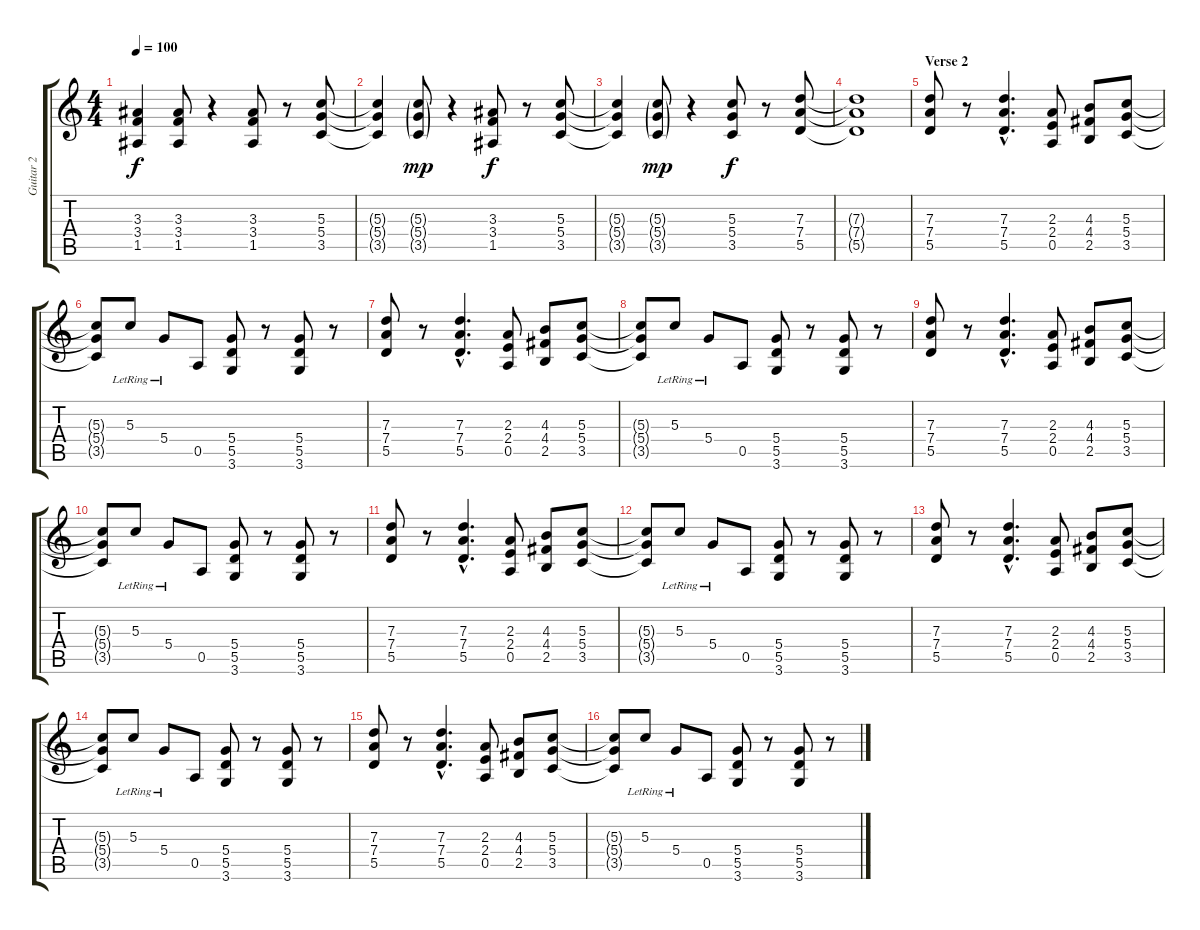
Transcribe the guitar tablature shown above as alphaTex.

\track ("Guitar 2" "Guitar 2") {instrument distortionguitar}
\staff {score tabs}
\tuning (E4 B3 G3 D3 A2 E2) {hide}
\ts (4 4)
\tempo 100
\clef g2
\ks c
(3.3 3.4 1.5).4{dy f} (3.3 3.4 1.5).8 r.4 (3.3 3.4 1.5).8 r.8 (5.3 5.4 3.5).8 |
(5.3{t} 5.4{t} 3.5{t}).4 (5.3{g} 5.4{g} 3.5{g}).8{dy mp} r.4 (3.3 3.4 1.5).8{dy f} r.8 (5.3 5.4 3.5).8 |
(5.3{t} 5.4{t} 3.5{t}).4 (5.3{g} 5.4{g} 3.5{g}).8{dy mp} r.4 (5.3 5.4 3.5).8{dy f} r.8 (7.3 7.4 5.5).8 |
(7.3{t} 7.4{t} 5.5{t}).1 |
\section ("" "Verse 2")
(7.3 7.4 5.5).8 r.8 (7.3{hac} 7.4{hac} 5.5{hac}).4{d} (2.3 2.4 0.5).8 (4.3 4.4 2.5).8 (5.3 5.4 3.5).8 |
(5.3{t} 5.4{t} 3.5{t}).8 5.3{lr}.8 5.4{lr}.8 0.5.8 (5.4 5.5 3.6).8 r.8 (5.4 5.5 3.6).8 r.8 |
(7.3 7.4 5.5).8 r.8 (7.3{hac} 7.4{hac} 5.5{hac}).4{d} (2.3 2.4 0.5).8 (4.3 4.4 2.5).8 (5.3 5.4 3.5).8 |
(5.3{t} 5.4{t} 3.5{t}).8 5.3{lr}.8 5.4{lr}.8 0.5.8 (5.4 5.5 3.6).8 r.8 (5.4 5.5 3.6).8 r.8 |
(7.3 7.4 5.5).8 r.8 (7.3{hac} 7.4{hac} 5.5{hac}).4{d} (2.3 2.4 0.5).8 (4.3 4.4 2.5).8 (5.3 5.4 3.5).8 |
(5.3{t} 5.4{t} 3.5{t}).8 5.3{lr}.8 5.4{lr}.8 0.5.8 (5.4 5.5 3.6).8 r.8 (5.4 5.5 3.6).8 r.8 |
(7.3 7.4 5.5).8 r.8 (7.3{hac} 7.4{hac} 5.5{hac}).4{d} (2.3 2.4 0.5).8 (4.3 4.4 2.5).8 (5.3 5.4 3.5).8 |
(5.3{t} 5.4{t} 3.5{t}).8 5.3{lr}.8 5.4{lr}.8 0.5.8 (5.4 5.5 3.6).8 r.8 (5.4 5.5 3.6).8 r.8 |
(7.3 7.4 5.5).8 r.8 (7.3{hac} 7.4{hac} 5.5{hac}).4{d} (2.3 2.4 0.5).8 (4.3 4.4 2.5).8 (5.3 5.4 3.5).8 |
(5.3{t} 5.4{t} 3.5{t}).8 5.3{lr}.8 5.4{lr}.8 0.5.8 (5.4 5.5 3.6).8 r.8 (5.4 5.5 3.6).8 r.8 |
(7.3 7.4 5.5).8 r.8 (7.3{hac} 7.4{hac} 5.5{hac}).4{d} (2.3 2.4 0.5).8 (4.3 4.4 2.5).8 (5.3 5.4 3.5).8 |
(5.3{t} 5.4{t} 3.5{t}).8 5.3{lr}.8 5.4{lr}.8 0.5.8 (5.4 5.5 3.6).8 r.8 (5.4 5.5 3.6).8 r.8
